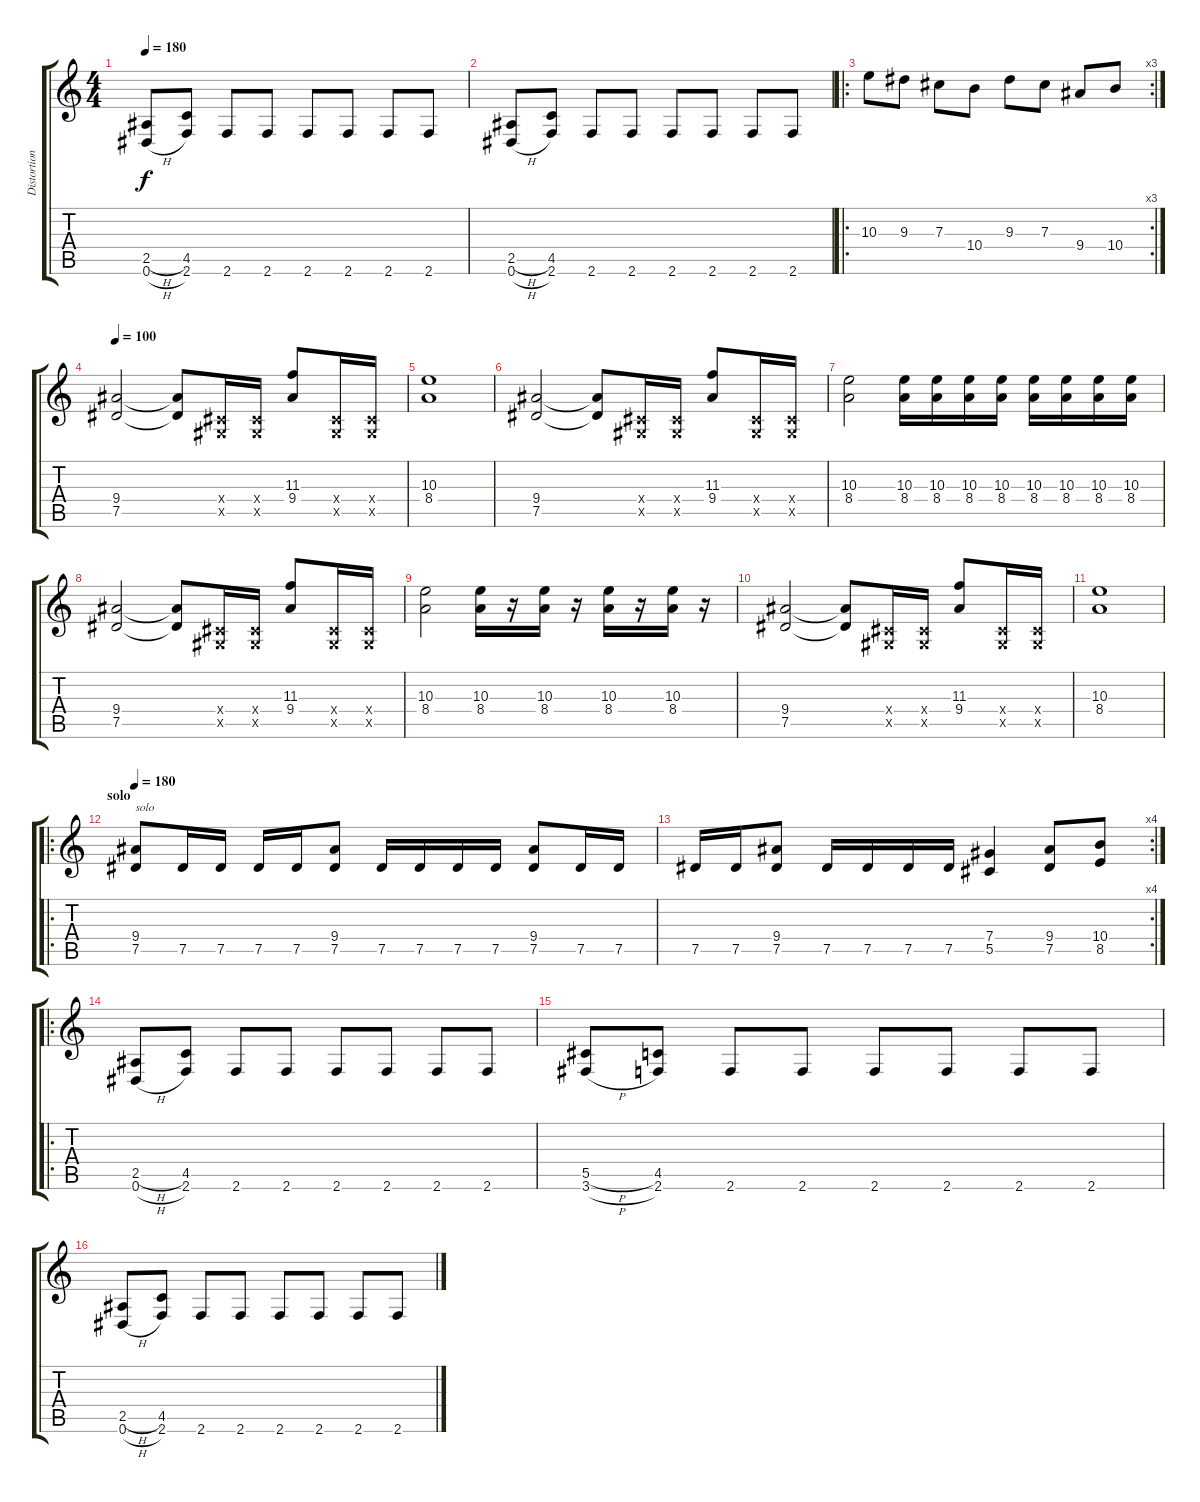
\track ("Distortion Guitar 1" "Distortion") {instrument distortionguitar}
\staff {score tabs}
\tuning (Eb4 Bb3 Gb3 Db3 Ab2 Eb2) {hide}
\ts (4 4)
\tempo 180
\clef g2
\ks c
(2.5{h} 0.6{h}).8{dy f} (4.5 2.6).8 2.6.8 2.6.8 2.6.8 2.6.8 2.6.8 2.6.8 |
(2.5{h} 0.6{h}).8 (4.5 2.6).8 2.6.8 2.6.8 2.6.8 2.6.8 2.6.8 2.6.8 |
\ro
\rc 3
10.3.8 9.3.8 7.3.8 10.4.8 9.3.8 7.3.8 9.4.8 10.4.8 |
\tempo 100
(9.4 7.5).2 (9.4{t} 7.5{t}).8 (0.4{x} 0.5{x}).16 (0.4{x} 0.5{x}).16 (11.3 9.4).8 (0.4{x} 0.5{x}).16 (0.4{x} 0.5{x}).16 |
(10.3 8.4).1 |
(9.4 7.5).2 (9.4{t} 7.5{t}).8 (0.4{x} 0.5{x}).16 (0.4{x} 0.5{x}).16 (11.3 9.4).8 (0.4{x} 0.5{x}).16 (0.4{x} 0.5{x}).16 |
(10.3 8.4).2 (10.3 8.4).16 (10.3 8.4).16 (10.3 8.4).16 (10.3 8.4).16 (10.3 8.4).16 (10.3 8.4).16 (10.3 8.4).16 (10.3 8.4).16 |
(9.4 7.5).2 (9.4{t} 7.5{t}).8 (0.4{x} 0.5{x}).16 (0.4{x} 0.5{x}).16 (11.3 9.4).8 (0.4{x} 0.5{x}).16 (0.4{x} 0.5{x}).16 |
(10.3 8.4).2 (10.3 8.4).16 r.16 (10.3 8.4).16 r.16 (10.3 8.4).16 r.16 (10.3 8.4).16 r.16 |
(9.4 7.5).2 (9.4{t} 7.5{t}).8 (0.4{x} 0.5{x}).16 (0.4{x} 0.5{x}).16 (11.3 9.4).8 (0.4{x} 0.5{x}).16 (0.4{x} 0.5{x}).16 |
(10.3 8.4).1 |
\ro
\section ("" "solo")
\tempo 180
(9.4 7.5).8{txt "solo"} 7.5.16 7.5.16 7.5.16 7.5.16 (9.4 7.5).8 7.5.16 7.5.16 7.5.16 7.5.16 (9.4 7.5).8 7.5.16 7.5.16 |
\rc 4
7.5.16 7.5.16 (9.4 7.5).8 7.5.16 7.5.16 7.5.16 7.5.16 (7.4 5.5).4 (9.4 7.5).8 (10.4 8.5).8 |
\ro
(2.5{h} 0.6{h}).8 (4.5 2.6).8 2.6.8 2.6.8 2.6.8 2.6.8 2.6.8 2.6.8 |
(5.5{h} 3.6{h}).8 (4.5 2.6).8 2.6.8 2.6.8 2.6.8 2.6.8 2.6.8 2.6.8 |
(2.5{h} 0.6{h}).8 (4.5 2.6).8 2.6.8 2.6.8 2.6.8 2.6.8 2.6.8 2.6.8
